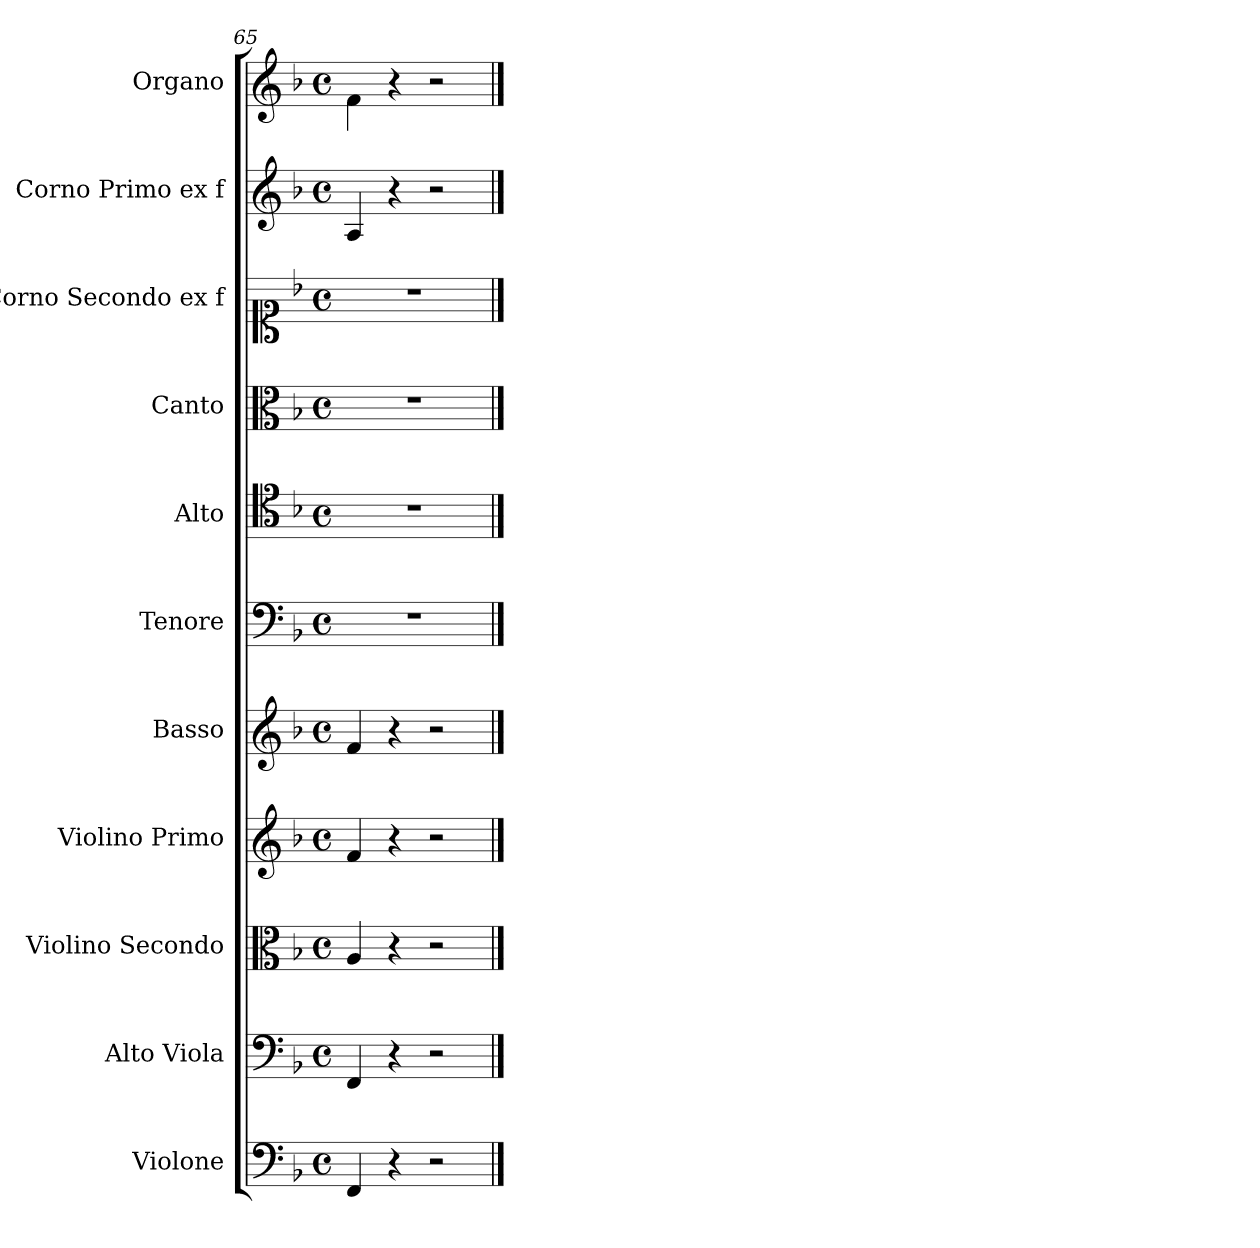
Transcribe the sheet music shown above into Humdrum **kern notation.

**kern	**kern	**kern	**kern	**kern	**kern	**kern	**kern	**kern	**kern	**kern
*part11	*part10	*part9	*part8	*part7	*part6	*part5	*part4	*part3	*part2	*part1
*staff11	*staff10	*staff9	*staff8	*staff7	*staff6	*staff5	*staff4	*staff3	*staff2	*staff1
*I"Violone	*I"Alto Viola	*I"Violino Secondo	*I"Violino Primo	*I"Basso	*I"Tenore	*I"Alto	*I"Canto	*I"Corno Secondo ex f	*I"Corno Primo ex f	*I"Organo
*I'Vlne.	*I'Vla.	*I'Vl. 2	*I'Vl. 1	*I'B.	*I'T.	*I'A.	*	*I'Cor. 2	*I'Cor. 1	*I'Org.
*clefF4	*clefF4	*clefC3	*clefG2	*clefG2	*clefF4	*clefC4	*clefC3	*clefC1	*clefG2	*clefG2
*	*ITrd7c12	*	*	*	*	*	*	*	*ITrd0c7	*ITrd0c7
*k[b-]	*k[b-]	*k[b-]	*k[b-]	*k[b-]	*k[b-]	*k[b-]	*k[b-]	*k[b-]	*k[b-]	*k[b-]
*M4/4	*M4/4	*M4/4	*M4/4	*M4/4	*M4/4	*M4/4	*M4/4	*M4/4	*M4/4	*M4/4
*met(c)	*met(c)	*met(c)	*met(c)	*met(c)	*met(c)	*met(c)	*met(c)	*met(c)	*met(c)	*met(c)
=65	=65	=65	=65	=65	=65	=65	=65	=65	=65	=65
4FF/	4FFF/	4A/	4f/	4f/	1r	1r	1r	1r	4A/	4f\
4r	4r	4r	4r	4r	.	.	.	.	4r	4r
2r	2r	2r	2r	2r	.	.	.	.	2r	2r
==	==	==	==	==	==	==	==	==	==	==
*-	*-	*-	*-	*-	*-	*-	*-	*-	*-	*-
